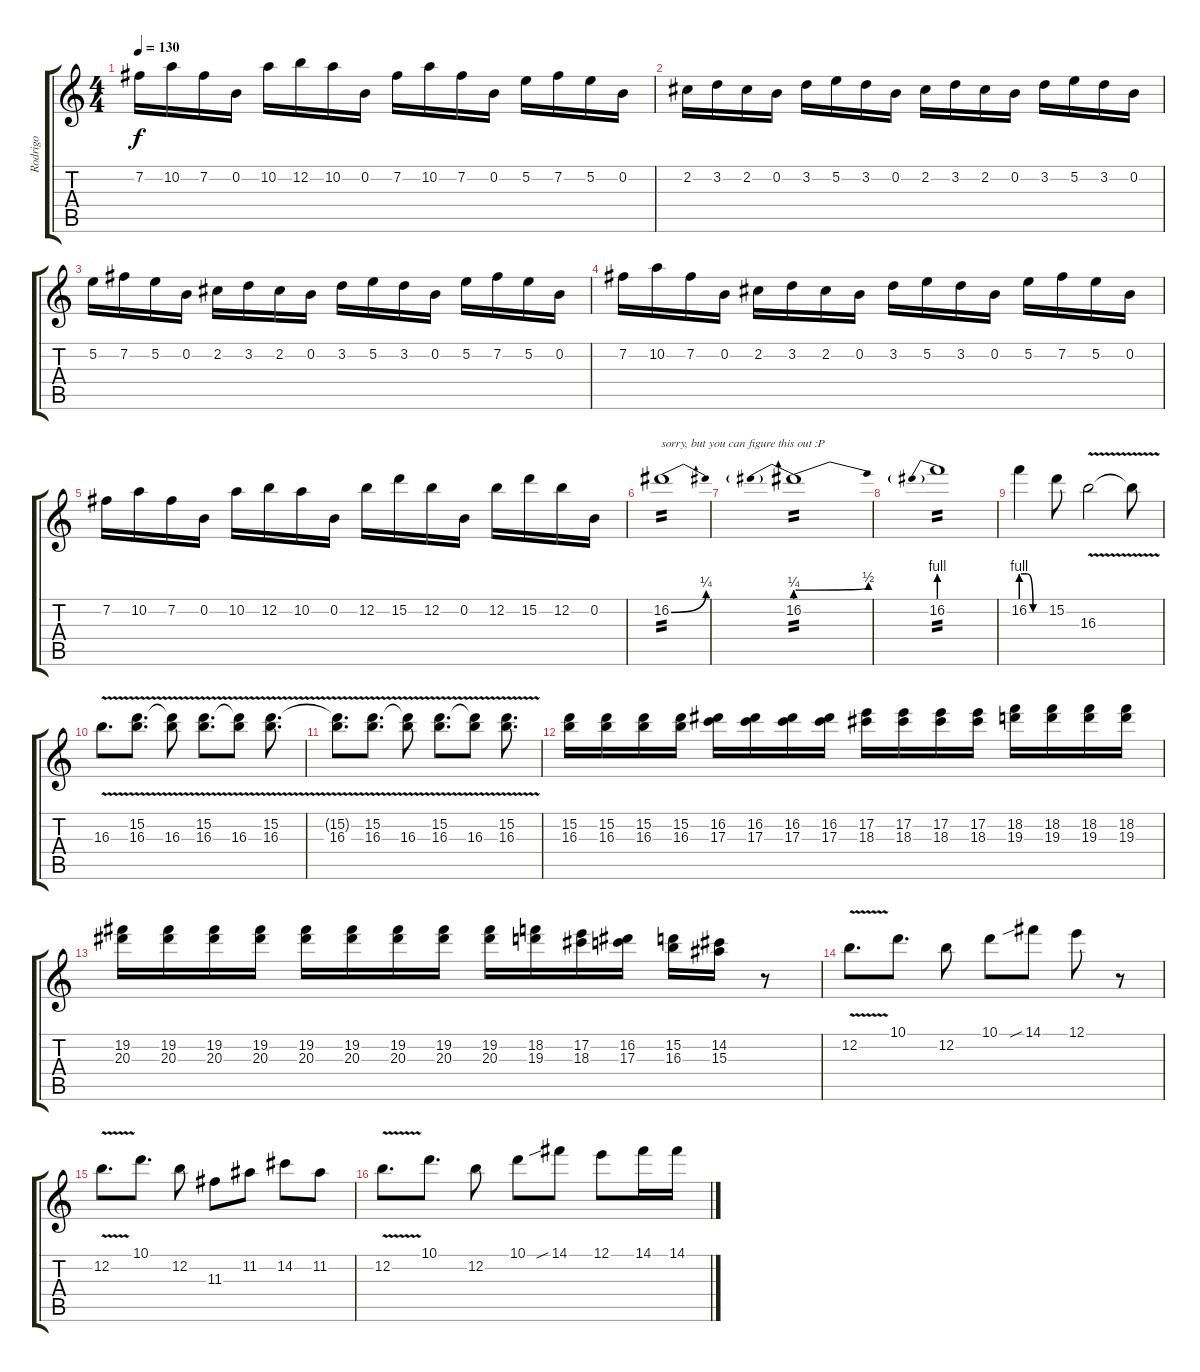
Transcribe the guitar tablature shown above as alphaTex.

\track ("Rodrigo" "Rodrigo") {instrument acousticguitarsteel}
\staff {score tabs}
\tuning (E4 B3 G3 D3 A2 E2) {hide}
\ts (4 4)
\tempo 130
\clef g2
\ks c
7.2.16{dy f} 10.2.16 7.2.16 0.2.16 10.2.16 12.2.16 10.2.16 0.2.16 7.2.16 10.2.16 7.2.16 0.2.16 5.2.16 7.2.16 5.2.16 0.2.16 |
2.2.16 3.2.16 2.2.16 0.2.16 3.2.16 5.2.16 3.2.16 0.2.16 2.2.16 3.2.16 2.2.16 0.2.16 3.2.16 5.2.16 3.2.16 0.2.16 |
5.2.16 7.2.16 5.2.16 0.2.16 2.2.16 3.2.16 2.2.16 0.2.16 3.2.16 5.2.16 3.2.16 0.2.16 5.2.16 7.2.16 5.2.16 0.2.16 |
7.2.16 10.2.16 7.2.16 0.2.16 2.2.16 3.2.16 2.2.16 0.2.16 3.2.16 5.2.16 3.2.16 0.2.16 5.2.16 7.2.16 5.2.16 0.2.16 |
7.2.16 10.2.16 7.2.16 0.2.16 10.2.16 12.2.16 10.2.16 0.2.16 12.2.16 15.2.16 12.2.16 0.2.16 12.2.16 15.2.16 12.2.16 0.2.16 |
16.2{be (bend 0 0 60 1)}.1{txt "sorry, but you can figure this out :P" tp 2} |
16.2{be (prebendbend 0 1 60 2)}.1{tp 2} |
16.2{be (prebend 0 4 60 4)}.1{tp 2} |
16.2{be (custom 0 4 15 4 30 0 60 0)}.4 15.2.8 16.3{v}.2 16.3{t}.8 |
16.3{v}.8{d} (15.2 16.3{v}).8{d} (15.2{t} 16.3{v}).8 (15.2 16.3{v}).8{d} (15.2{t} 16.3{v}).8 (15.2 16.3{v}).8{d} |
(15.2{t} 16.3{v}).8{d} (15.2 16.3{v}).8{d} (15.2{t} 16.3{v}).8 (15.2 16.3{v}).8{d} (15.2{t} 16.3{v}).8 (15.2 16.3{v}).8{d} |
(15.2 16.3).16 (15.2 16.3).16 (15.2 16.3).16 (15.2 16.3).16 (16.2 17.3).16 (16.2 17.3).16 (16.2 17.3).16 (16.2 17.3).16 (17.2 18.3).16 (17.2 18.3).16 (17.2 18.3).16 (17.2 18.3).16 (18.2 19.3).16 (18.2 19.3).16 (18.2 19.3).16 (18.2 19.3).16 |
(19.2 20.3).16 (19.2 20.3).16 (19.2 20.3).16 (19.2 20.3).16 (19.2 20.3).16 (19.2 20.3).16 (19.2 20.3).16 (19.2 20.3).16 (19.2 20.3).16 (18.2 19.3).16 (17.2 18.3).16 (16.2 17.3).16 (15.2 16.3).16 (14.2 15.3).16 r.8 |
12.2{v}.8{d} 10.1.8{d} 12.2.8 10.1.8 14.1{sib}.8 12.1.8 r.8 |
12.2{v}.8{d} 10.1.8{d} 12.2.8 11.3.8 11.2.8 14.2.8 11.2.8 |
12.2{v}.8{d} 10.1.8{d} 12.2.8 10.1.8 14.1{sib}.8 12.1.8 14.1.16 14.1.16
